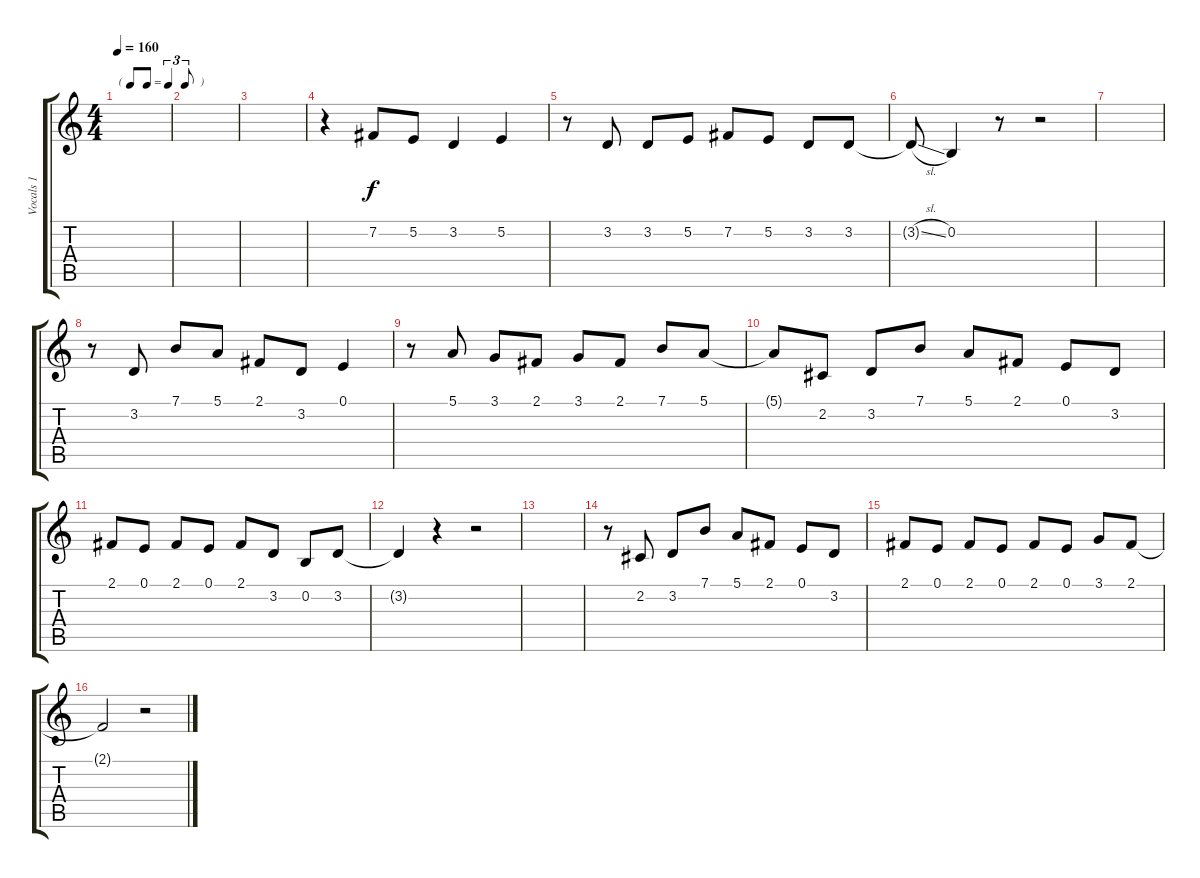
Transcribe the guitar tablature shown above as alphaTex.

\track ("Vocals 1" "Vocals 1") {instrument lead2sawtooth}
\staff {score tabs}
\tuning (E4 B3 G3 D3 A2 E2) {hide}
\ts (4 4)
\tf triplet8th
\tempo 160
\clef g2
\ks c
|
|
|
r.4 7.2.8 5.2.8 3.2.4 5.2.4 |
r.8 3.2.8 3.2.8 5.2.8 7.2.8 5.2.8 3.2.8 3.2.8 |
3.2{sl t}.8 0.2.4 r.8 r.2 |
|
r.8 3.2.8 7.1.8 5.1.8 2.1.8 3.2.8 0.1.4 |
r.8 5.1.8 3.1.8 2.1.8 3.1.8 2.1.8 7.1.8 5.1.8 |
5.1{t}.8 2.2.8 3.2.8 7.1.8 5.1.8 2.1.8 0.1.8 3.2.8 |
2.1.8 0.1.8 2.1.8 0.1.8 2.1.8 3.2.8 0.2.8 3.2.8 |
3.2{t}.4 r.4 r.2 |
|
r.8 2.2.8 3.2.8 7.1.8 5.1.8 2.1.8 0.1.8 3.2.8 |
2.1.8 0.1.8 2.1.8 0.1.8 2.1.8 0.1.8 3.1.8 2.1.8 |
2.1{t}.2 r.2
